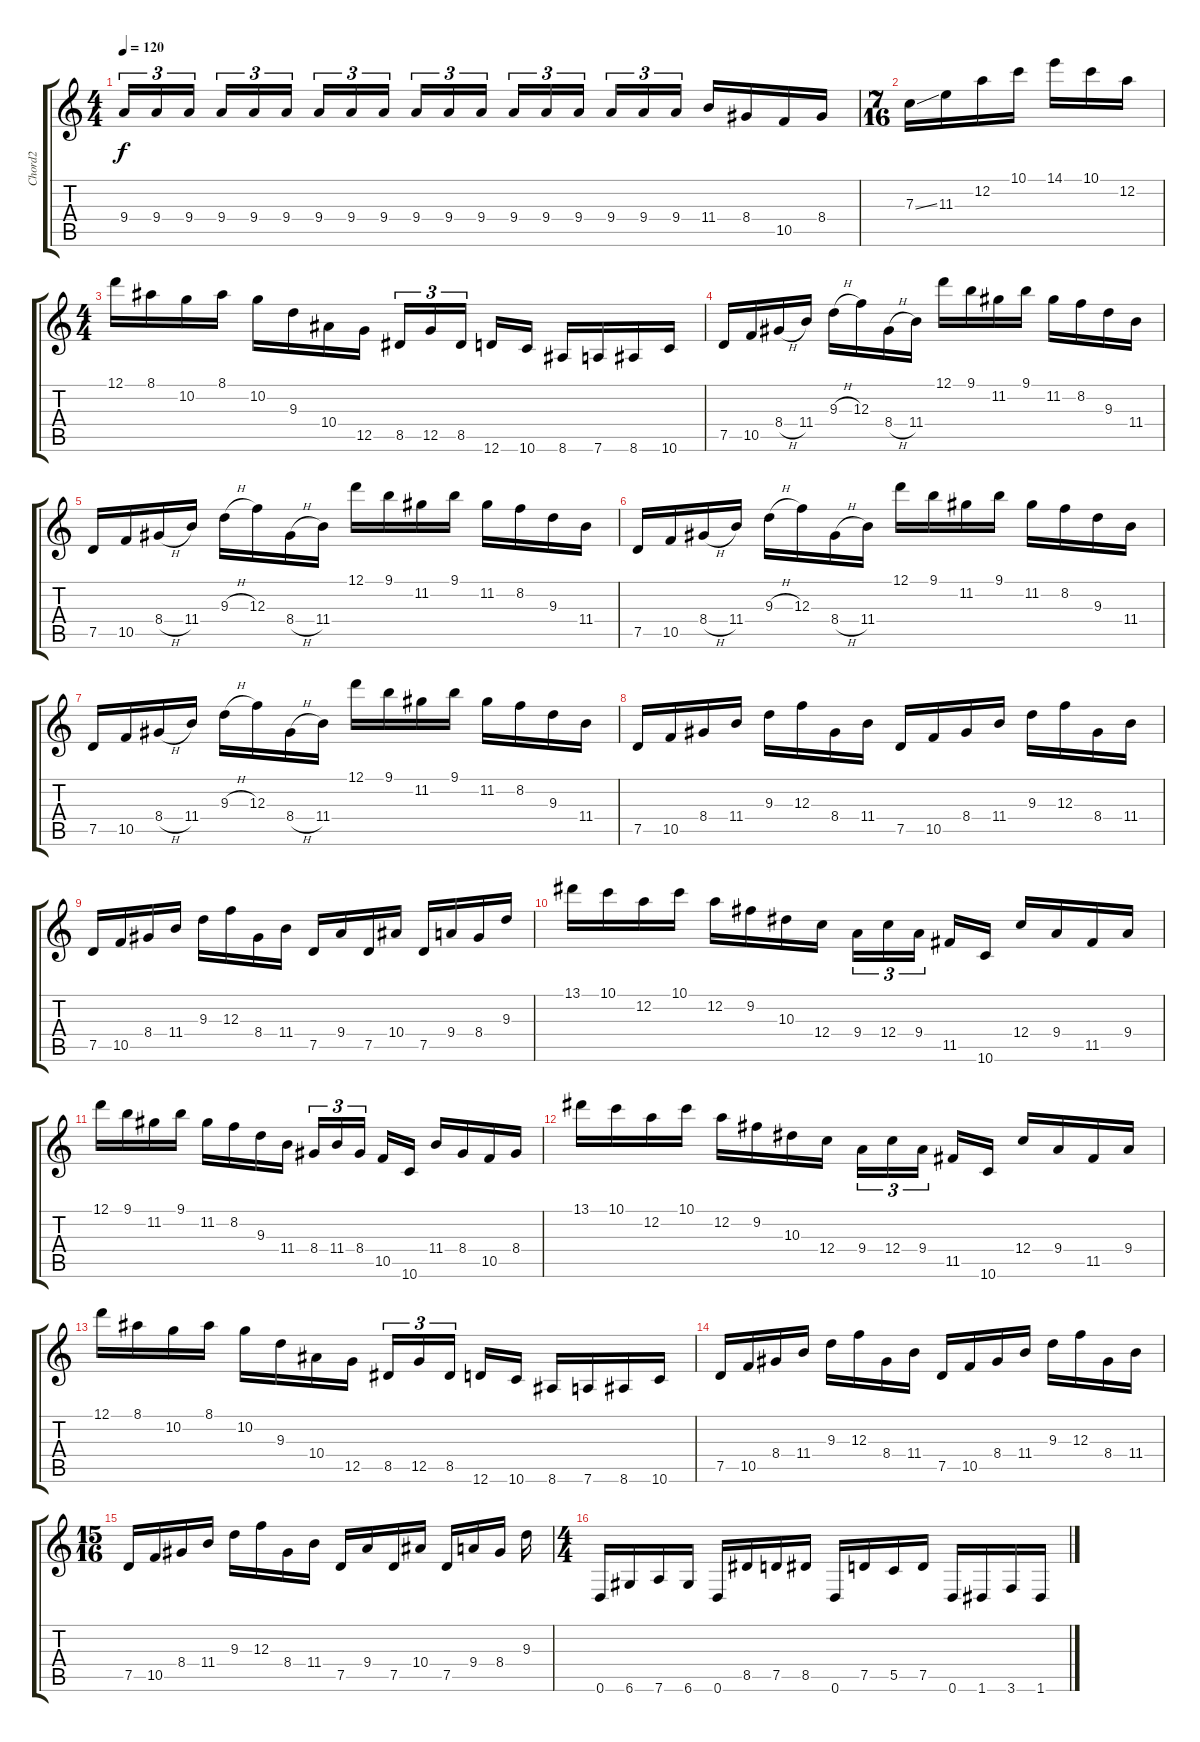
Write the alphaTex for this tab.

\track ("Chord2" "Chord2") {instrument overdrivenguitar}
\staff {score tabs}
\tuning (D4 A3 F3 C3 G2 D2) {hide}
\ts (4 4)
\tempo 120
\clef g2
\ks c
9.4.16{tu (3 2) dy f} 9.4.16{tu (3 2)} 9.4.16{tu (3 2)} 9.4.16{tu (3 2)} 9.4.16{tu (3 2)} 9.4.16{tu (3 2)} 9.4.16{tu (3 2)} 9.4.16{tu (3 2)} 9.4.16{tu (3 2)} 9.4.16{tu (3 2)} 9.4.16{tu (3 2)} 9.4.16{tu (3 2)} 9.4.16{tu (3 2)} 9.4.16{tu (3 2)} 9.4.16{tu (3 2)} 9.4.16{tu (3 2)} 9.4.16{tu (3 2)} 9.4.16{tu (3 2)} 11.4.16 8.4.16 10.5.16 8.4.16 |
\ts (7 16)
7.3{ss}.16 11.3.16 12.2.16 10.1.16 14.1.16 10.1.16 12.2.16 |
\ts (4 4)
12.1.16 8.1.16 10.2.16 8.1.16 10.2.16 9.3.16 10.4.16 12.5.16 8.5.16{tu (3 2)} 12.5.16{tu (3 2)} 8.5.16{tu (3 2)} 12.6.16 10.6.16 8.6.16 7.6.16 8.6.16 10.6.16 |
7.5.16 10.5.16 8.4{h}.16 11.4.16 9.3{h}.16 12.3.16 8.4{h}.16 11.4.16 12.1.16 9.1.16 11.2.16 9.1.16 11.2.16 8.2.16 9.3.16 11.4.16 |
7.5.16 10.5.16 8.4{h}.16 11.4.16 9.3{h}.16 12.3.16 8.4{h}.16 11.4.16 12.1.16 9.1.16 11.2.16 9.1.16 11.2.16 8.2.16 9.3.16 11.4.16 |
7.5.16 10.5.16 8.4{h}.16 11.4.16 9.3{h}.16 12.3.16 8.4{h}.16 11.4.16 12.1.16 9.1.16 11.2.16 9.1.16 11.2.16 8.2.16 9.3.16 11.4.16 |
7.5.16 10.5.16 8.4{h}.16 11.4.16 9.3{h}.16 12.3.16 8.4{h}.16 11.4.16 12.1.16 9.1.16 11.2.16 9.1.16 11.2.16 8.2.16 9.3.16 11.4.16 |
7.5.16 10.5.16 8.4.16 11.4.16 9.3.16 12.3.16 8.4.16 11.4.16 7.5.16 10.5.16 8.4.16 11.4.16 9.3.16 12.3.16 8.4.16 11.4.16 |
7.5.16 10.5.16 8.4.16 11.4.16 9.3.16 12.3.16 8.4.16 11.4.16 7.5.16 9.4.16 7.5.16 10.4.16 7.5.16 9.4.16 8.4.16 9.3.16 |
13.1.16 10.1.16 12.2.16 10.1.16 12.2.16 9.2.16 10.3.16 12.4.16 9.4.16{tu (3 2)} 12.4.16{tu (3 2)} 9.4.16{tu (3 2)} 11.5.16 10.6.16 12.4.16 9.4.16 11.5.16 9.4.16 |
12.1.16 9.1.16 11.2.16 9.1.16 11.2.16 8.2.16 9.3.16 11.4.16 8.4.16{tu (3 2)} 11.4.16{tu (3 2)} 8.4.16{tu (3 2)} 10.5.16 10.6.16 11.4.16 8.4.16 10.5.16 8.4.16 |
13.1.16 10.1.16 12.2.16 10.1.16 12.2.16 9.2.16 10.3.16 12.4.16 9.4.16{tu (3 2)} 12.4.16{tu (3 2)} 9.4.16{tu (3 2)} 11.5.16 10.6.16 12.4.16 9.4.16 11.5.16 9.4.16 |
12.1.16 8.1.16 10.2.16 8.1.16 10.2.16 9.3.16 10.4.16 12.5.16 8.5.16{tu (3 2)} 12.5.16{tu (3 2)} 8.5.16{tu (3 2)} 12.6.16 10.6.16 8.6.16 7.6.16 8.6.16 10.6.16 |
7.5.16 10.5.16 8.4.16 11.4.16 9.3.16 12.3.16 8.4.16 11.4.16 7.5.16 10.5.16 8.4.16 11.4.16 9.3.16 12.3.16 8.4.16 11.4.16 |
\ts (15 16)
7.5.16 10.5.16 8.4.16 11.4.16 9.3.16 12.3.16 8.4.16 11.4.16 7.5.16 9.4.16 7.5.16 10.4.16 7.5.16 9.4.16 8.4.16 9.3.16 |
\ts (4 4)
0.6.16 6.6.16 7.6.16 6.6.16 0.6.16 8.5.16 7.5.16 8.5.16 0.6.16 7.5.16 5.5.16 7.5.16 0.6.16 1.6.16 3.6.16 1.6.16
